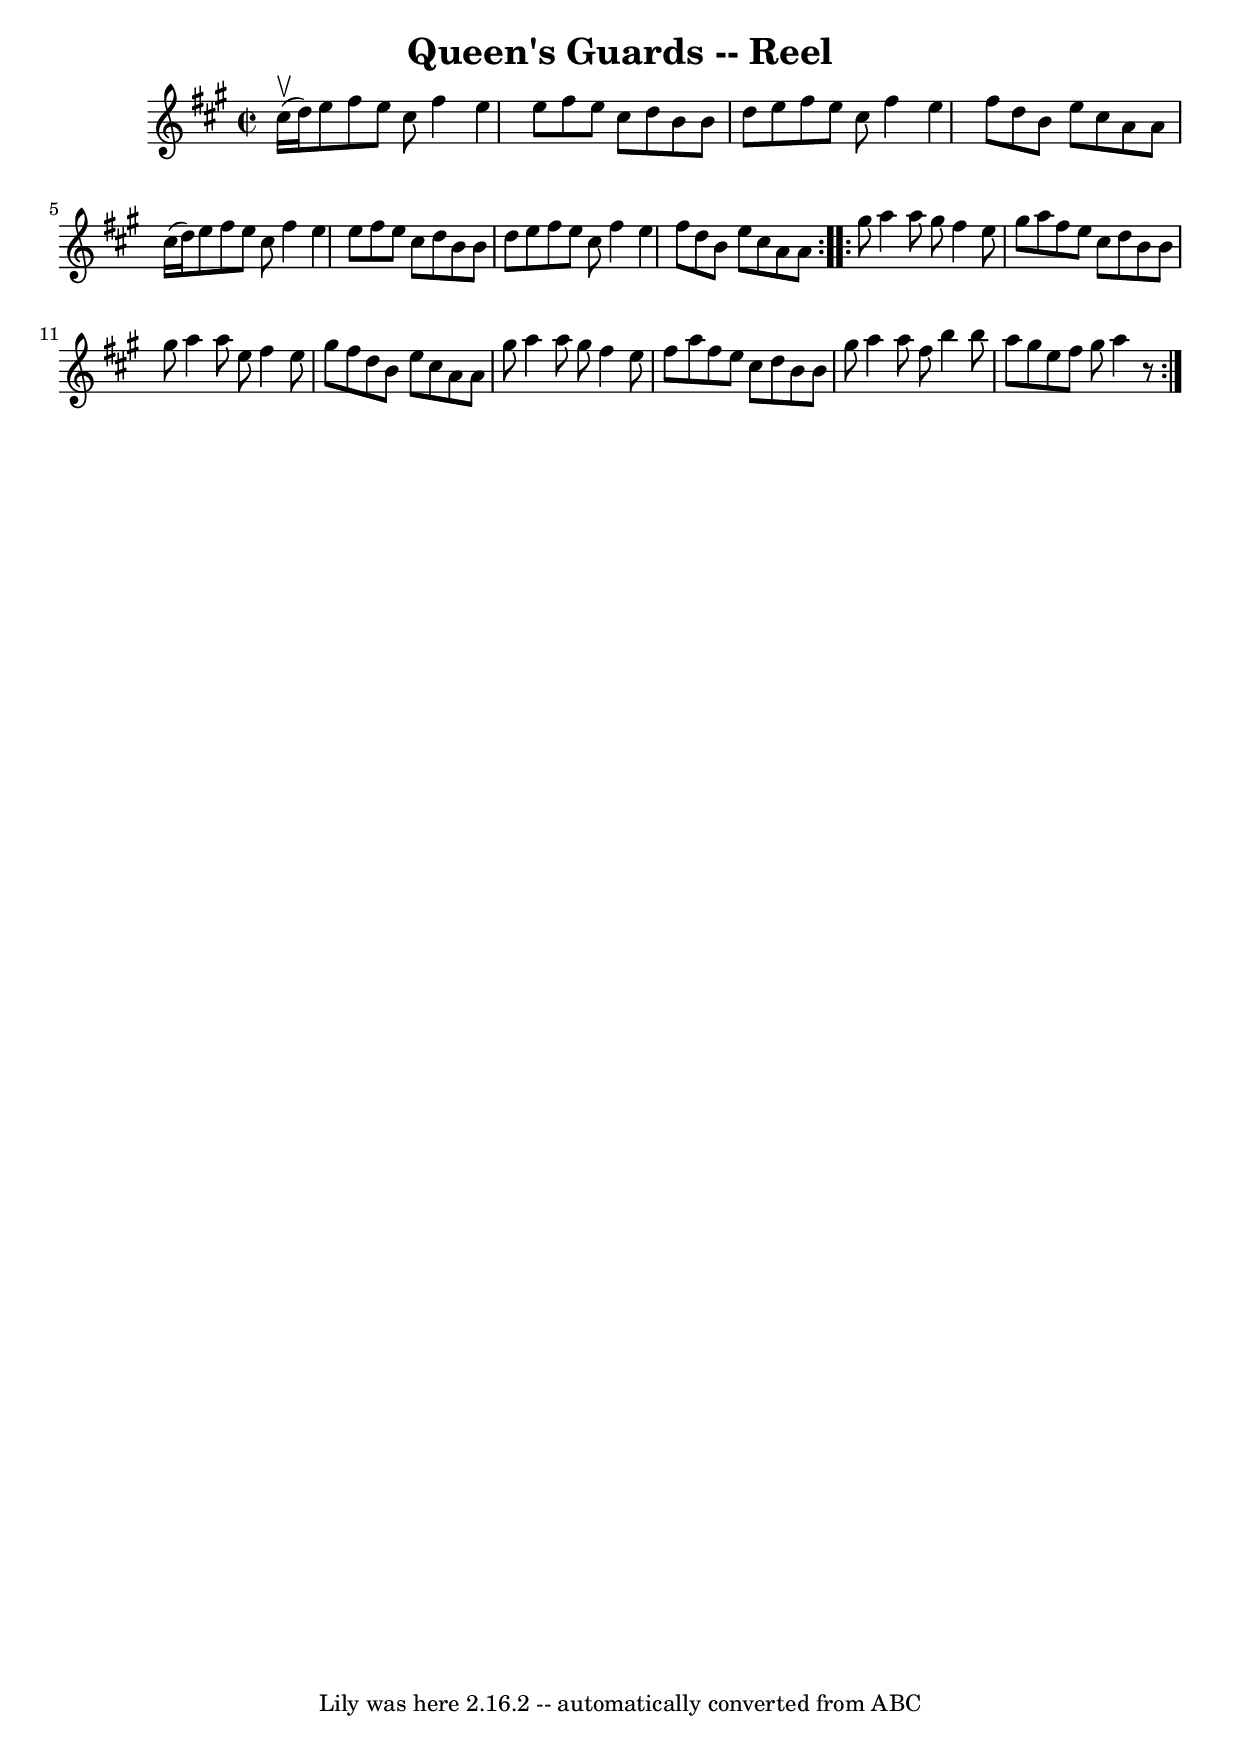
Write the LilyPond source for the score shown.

\version "2.16.2"
\include "Mammoth.ily"
\header {
  %% book = "Ryan's Mammoth Collection"
  crossRefNumber = "1"
  footnotes = ""
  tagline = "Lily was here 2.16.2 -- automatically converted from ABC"
  title = "Queen's Guards -- Reel"

}
voicedefault =  {



  \repeat volta 2 {

    \override Staff.TimeSignature #'style = #'C
    \time 2/2 
    \key a \major
    cis''16^\upbow(d''16) |
    e''8    
    fis''8 e''8 cis''8 fis''4 e''4  |
    e''8 fis''8 e''8   
    cis''8 d''8 b'8 b'8 d''8  |
    e''8 fis''8 e''8    
    cis''8 fis''4 e''4  |
    fis''8 d''8 b'8 e''8 cis''8    
    a'8 a'8 cis''16 (d''16) |
    e''8 fis''8 e''8    
    cis''8 fis''4 e''4  |
    e''8 fis''8 e''8 cis''8 d''8   
    b'8 b'8 d''8  |
    e''8 fis''8 e''8 cis''8 fis''4    
    e''4  |
    fis''8 d''8 b'8 e''8 cis''8 a'8 a'8  

  } 
  \repeat volta 2 {
    gis''8  |
    a''4 a''8 gis''8 fis''4    
    e''8 gis''8  |
    a''8 fis''8 e''8 cis''8 d''8 b'8    
    b'8 gis''8  |
    a''4 a''8 e''8 fis''4 e''8 gis''8   |
    fis''8 d''8 b'8 e''8 cis''8 a'8 a'8 gis''8   |
    a''4 a''8 gis''8 fis''4 e''8 fis''8  |
    
    a''8 fis''8 e''8 cis''8 d''8 b'8 b'8 gis''8  |
    
    a''4 a''8 fis''8 b''4 b''8 a''8  |
    gis''8 e''8    
    fis''8 gis''8 a''4    r8 
  }   

}

\score{
  <<

    \context Staff="default"
    {
      \voicedefault 
      
    }

  >>
  \layout {
    
  }
  \midi {
  }

}
